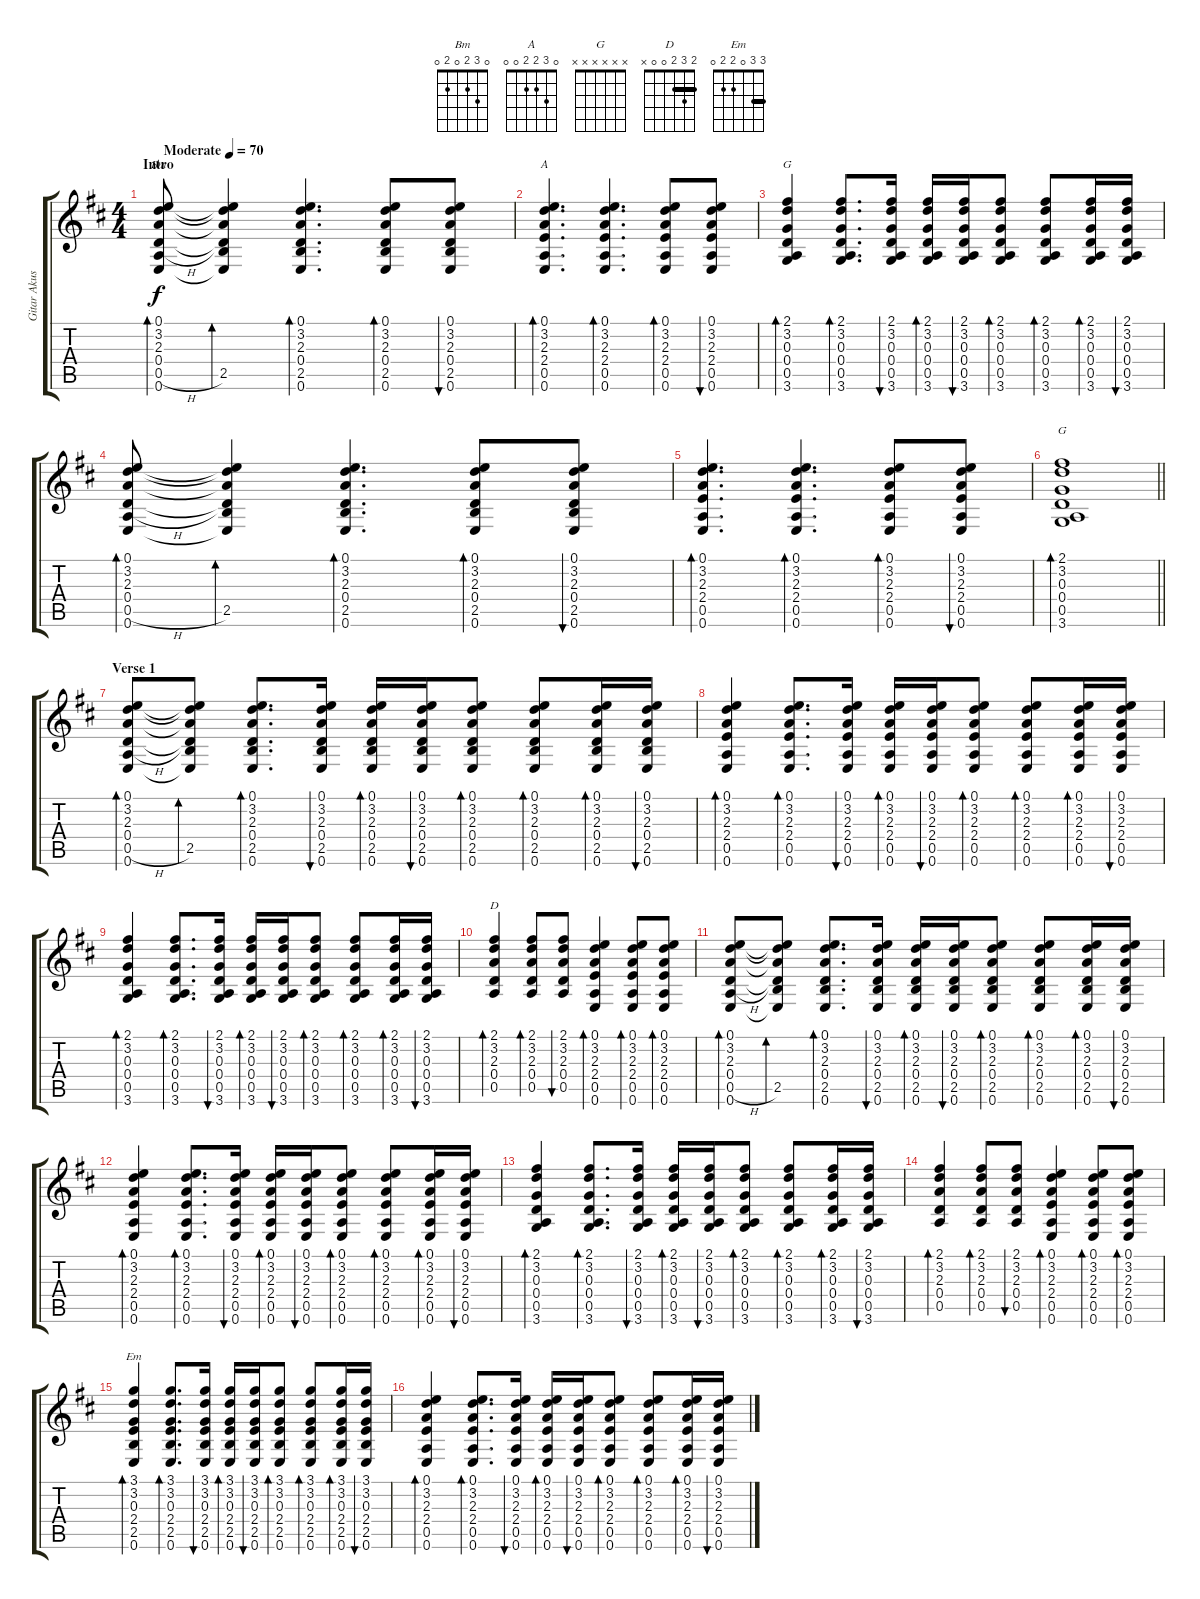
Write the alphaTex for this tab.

\track ("Gitar Akustik" "Gitar Akus") {instrument acousticguitarsteel}
\staff {score tabs}
\tuning (E4 B3 G3 D3 A2 E2) {hide}
\chord ("Bm" 0 3 2 0 2 0)
\chord ("A" 0 3 2 2 0 0)
\chord ("G" 2 3 0 0 0 3)
\chord ("G" x x x x x x)
\chord ("D" 2 3 2 0 0 x) {barre 2}
\chord ("Em" 3 3 0 2 2 0) {barre 3}
\ts (4 4)
\section ("" "Intro")
\tempo (70 "Moderate")
\clef g2
\ks d
(0.1 3.2 2.3 0.4 0.5{h} 0.6).8{bd 60 ch "Bm" dy f volume 12 instrument acousticguitarsteel} (0.1{t} 3.2{t} 2.3{t} 0.4{t} 2.5 0.6{t}).4{bd 60} (0.1 3.2 2.3 0.4 2.5 0.6).4{d bd 60} (0.1 3.2 2.3 0.4 2.5 0.6).8{bd 60} (0.1 3.2 2.3 0.4 2.5 0.6).8{bu 60} |
(0.1 3.2 2.3 2.4 0.5 0.6).4{d bd 60 ch "A"} (0.1 3.2 2.3 2.4 0.5 0.6).4{d bd 60} (0.1 3.2 2.3 2.4 0.5 0.6).8{bd 60} (0.1 3.2 2.3 2.4 0.5 0.6).8{bu 60} |
(2.1 3.2 0.3 0.4 0.5 3.6).4{bd 60 ch "G"} (2.1 3.2 0.3 0.4 0.5 3.6).8{d bd 60} (2.1 3.2 0.3 0.4 0.5 3.6).16{bu 60} (2.1 3.2 0.3 0.4 0.5 3.6).16{bd 60} (2.1 3.2 0.3 0.4 0.5 3.6).16{bu 60} (2.1 3.2 0.3 0.4 0.5 3.6).8{bd 60} (2.1 3.2 0.3 0.4 0.5 3.6).8{bd 60} (2.1 3.2 0.3 0.4 0.5 3.6).16{bd 60} (2.1 3.2 0.3 0.4 0.5 3.6).16{bu 60} |
(0.1 3.2 2.3 0.4 0.5{h} 0.6).8{bd 60} (0.1{t} 3.2{t} 2.3{t} 0.4{t} 2.5 0.6{t}).4{bd 60} (0.1 3.2 2.3 0.4 2.5 0.6).4{d bd 60} (0.1 3.2 2.3 0.4 2.5 0.6).8{bd 60} (0.1 3.2 2.3 0.4 2.5 0.6).8{bu 60} |
(0.1 3.2 2.3 2.4 0.5 0.6).4{d bd 60} (0.1 3.2 2.3 2.4 0.5 0.6).4{d bd 60} (0.1 3.2 2.3 2.4 0.5 0.6).8{bd 60} (0.1 3.2 2.3 2.4 0.5 0.6).8{bu 60} |
\barLineRight lightlight
(2.1 3.2 0.3 0.4 0.5 3.6).1{bd 60 ch "G" volume 10 instrument acousticguitarsteel} |
\section ("" "Verse 1")
(0.1 3.2 2.3 0.4 0.5{h} 0.6).8{bd 60} (0.1{t} 3.2{t} 2.3{t} 0.4{t} 2.5 0.6{t}).8{bd 60} (0.1 3.2 2.3 0.4 2.5 0.6).8{d bd 60} (0.1 3.2 2.3 0.4 2.5 0.6).16{bu 60} (0.1 3.2 2.3 0.4 2.5 0.6).16{bd 60} (0.1 3.2 2.3 0.4 2.5 0.6).16{bu 60} (0.1 3.2 2.3 0.4 2.5 0.6).8{bd 60} (0.1 3.2 2.3 0.4 2.5 0.6).8{bd 60} (0.1 3.2 2.3 0.4 2.5 0.6).16{bd 60} (0.1 3.2 2.3 0.4 2.5 0.6).16{bu 60} |
(0.1 3.2 2.3 2.4 0.5 0.6).4{bd 60} (0.1 3.2 2.3 2.4 0.5 0.6).8{d bd 60} (0.1 3.2 2.3 2.4 0.5 0.6).16{bu 60} (0.1 3.2 2.3 2.4 0.5 0.6).16{bd 60} (0.1 3.2 2.3 2.4 0.5 0.6).16{bu 60} (0.1 3.2 2.3 2.4 0.5 0.6).8{bd 60} (0.1 3.2 2.3 2.4 0.5 0.6).8{bd 60} (0.1 3.2 2.3 2.4 0.5 0.6).16{bd 60} (0.1 3.2 2.3 2.4 0.5 0.6).16{bu 60} |
(2.1 3.2 0.3 0.4 0.5 3.6).4{bd 60} (2.1 3.2 0.3 0.4 0.5 3.6).8{d bd 60} (2.1 3.2 0.3 0.4 0.5 3.6).16{bu 60} (2.1 3.2 0.3 0.4 0.5 3.6).16{bd 60} (2.1 3.2 0.3 0.4 0.5 3.6).16{bu 60} (2.1 3.2 0.3 0.4 0.5 3.6).8{bd 60} (2.1 3.2 0.3 0.4 0.5 3.6).8{bd 60} (2.1 3.2 0.3 0.4 0.5 3.6).16{bd 60} (2.1 3.2 0.3 0.4 0.5 3.6).16{bu 60} |
(2.1 3.2 2.3 0.4 0.5).4{bd 60 ch "D"} (2.1 3.2 2.3 0.4 0.5).8{bd 60} (2.1 3.2 2.3 0.4 0.5).8{bu 60} (0.1 3.2 2.3 2.4 0.5 0.6).4{bd 60} (0.1 3.2 2.3 2.4 0.5 0.6).8{bd 60} (0.1 3.2 2.3 2.4 0.5 0.6).8{bd 60} |
(0.1 3.2 2.3 0.4 0.5{h} 0.6).8{bd 60} (0.1{t} 3.2{t} 2.3{t} 0.4{t} 2.5 0.6{t}).8{bd 60} (0.1 3.2 2.3 0.4 2.5 0.6).8{d bd 60} (0.1 3.2 2.3 0.4 2.5 0.6).16{bu 60} (0.1 3.2 2.3 0.4 2.5 0.6).16{bd 60} (0.1 3.2 2.3 0.4 2.5 0.6).16{bu 60} (0.1 3.2 2.3 0.4 2.5 0.6).8{bd 60} (0.1 3.2 2.3 0.4 2.5 0.6).8{bd 60} (0.1 3.2 2.3 0.4 2.5 0.6).16{bd 60} (0.1 3.2 2.3 0.4 2.5 0.6).16{bu 60} |
(0.1 3.2 2.3 2.4 0.5 0.6).4{bd 60} (0.1 3.2 2.3 2.4 0.5 0.6).8{d bd 60} (0.1 3.2 2.3 2.4 0.5 0.6).16{bu 60} (0.1 3.2 2.3 2.4 0.5 0.6).16{bd 60} (0.1 3.2 2.3 2.4 0.5 0.6).16{bu 60} (0.1 3.2 2.3 2.4 0.5 0.6).8{bd 60} (0.1 3.2 2.3 2.4 0.5 0.6).8{bd 60} (0.1 3.2 2.3 2.4 0.5 0.6).16{bd 60} (0.1 3.2 2.3 2.4 0.5 0.6).16{bu 60} |
(2.1 3.2 0.3 0.4 0.5 3.6).4{bd 60} (2.1 3.2 0.3 0.4 0.5 3.6).8{d bd 60} (2.1 3.2 0.3 0.4 0.5 3.6).16{bu 60} (2.1 3.2 0.3 0.4 0.5 3.6).16{bd 60} (2.1 3.2 0.3 0.4 0.5 3.6).16{bu 60} (2.1 3.2 0.3 0.4 0.5 3.6).8{bd 60} (2.1 3.2 0.3 0.4 0.5 3.6).8{bd 60} (2.1 3.2 0.3 0.4 0.5 3.6).16{bd 60} (2.1 3.2 0.3 0.4 0.5 3.6).16{bu 60} |
(2.1 3.2 2.3 0.4 0.5).4{bd 60} (2.1 3.2 2.3 0.4 0.5).8{bd 60} (2.1 3.2 2.3 0.4 0.5).8{bu 60} (0.1 3.2 2.3 2.4 0.5 0.6).4{bd 60} (0.1 3.2 2.3 2.4 0.5 0.6).8{bd 60} (0.1 3.2 2.3 2.4 0.5 0.6).8{bd 60} |
(3.1 3.2 0.3 2.4 2.5 0.6).4{bd 60 ch "Em"} (3.1 3.2 0.3 2.4 2.5 0.6).8{d bd 60} (3.1 3.2 0.3 2.4 2.5 0.6).16{bu 60} (3.1 3.2 0.3 2.4 2.5 0.6).16{bd 60} (3.1 3.2 0.3 2.4 2.5 0.6).16{bu 60} (3.1 3.2 0.3 2.4 2.5 0.6).8{bd 60} (3.1 3.2 0.3 2.4 2.5 0.6).8{bd 60} (3.1 3.2 0.3 2.4 2.5 0.6).16{bd 60} (3.1 3.2 0.3 2.4 2.5 0.6).16{bu 60} |
(0.1 3.2 2.3 2.4 0.5 0.6).4{bd 60} (0.1 3.2 2.3 2.4 0.5 0.6).8{d bd 60} (0.1 3.2 2.3 2.4 0.5 0.6).16{bu 60} (0.1 3.2 2.3 2.4 0.5 0.6).16{bd 60} (0.1 3.2 2.3 2.4 0.5 0.6).16{bu 60} (0.1 3.2 2.3 2.4 0.5 0.6).8{bd 60} (0.1 3.2 2.3 2.4 0.5 0.6).8{bd 60} (0.1 3.2 2.3 2.4 0.5 0.6).16{bd 60} (0.1 3.2 2.3 2.4 0.5 0.6).16{bu 60}
